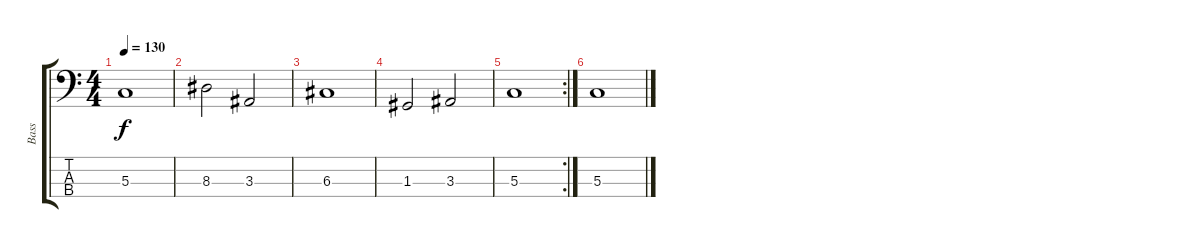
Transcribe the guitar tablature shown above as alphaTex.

\track ("Bass" "Bass") {instrument slapbass1}
\staff {score tabs}
\tuning (F2 C2 G1 C1) {hide}
\ts (4 4)
\tempo 130
\clef f4
\ks c
5.3.1{dy f} |
8.3.2 3.3.2 |
6.3.1 |
1.3.2 3.3.2 |
\rc 2
5.3.1 |
5.3.1
